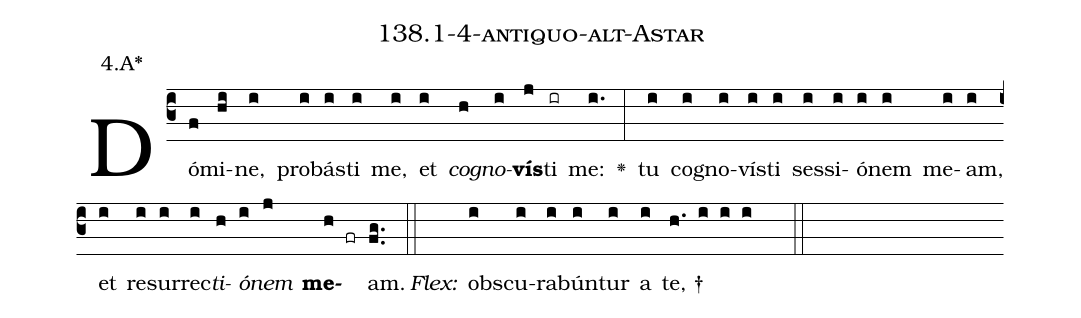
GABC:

name: 138.1-4-antiquo-alt-Astar;
annotation: 4.A*;
%%
(c3)Dó(f)mi(hi)ne,(i) pro(i)bás(i)ti(i) me,(i) et(i) <i>co</i>(h)<i>gno</i>(i)<b>vís</b>(j)ti(ir) me:(i.) <v>\greheightstar</v>(:) tu(i) co(i)gno(i)vís(i)ti(i) ses(i)si(i)ó(i)nem(i) me(i)am,(i) et(i) re(i)sur(i)rec(i)<i>ti</i>(h)<i>ó</i>(i)<i>nem</i>(j) <b>me</b>(h fr)am.(fg..) (::)
<i>Flex:</i>()  obs(i)cu(i)ra(i)bún(i)tur(i) a(i) te, †(h. i i i  ::)

%E(i) u(h) o(i) u(j) a(h) e.(fg..) (::)
